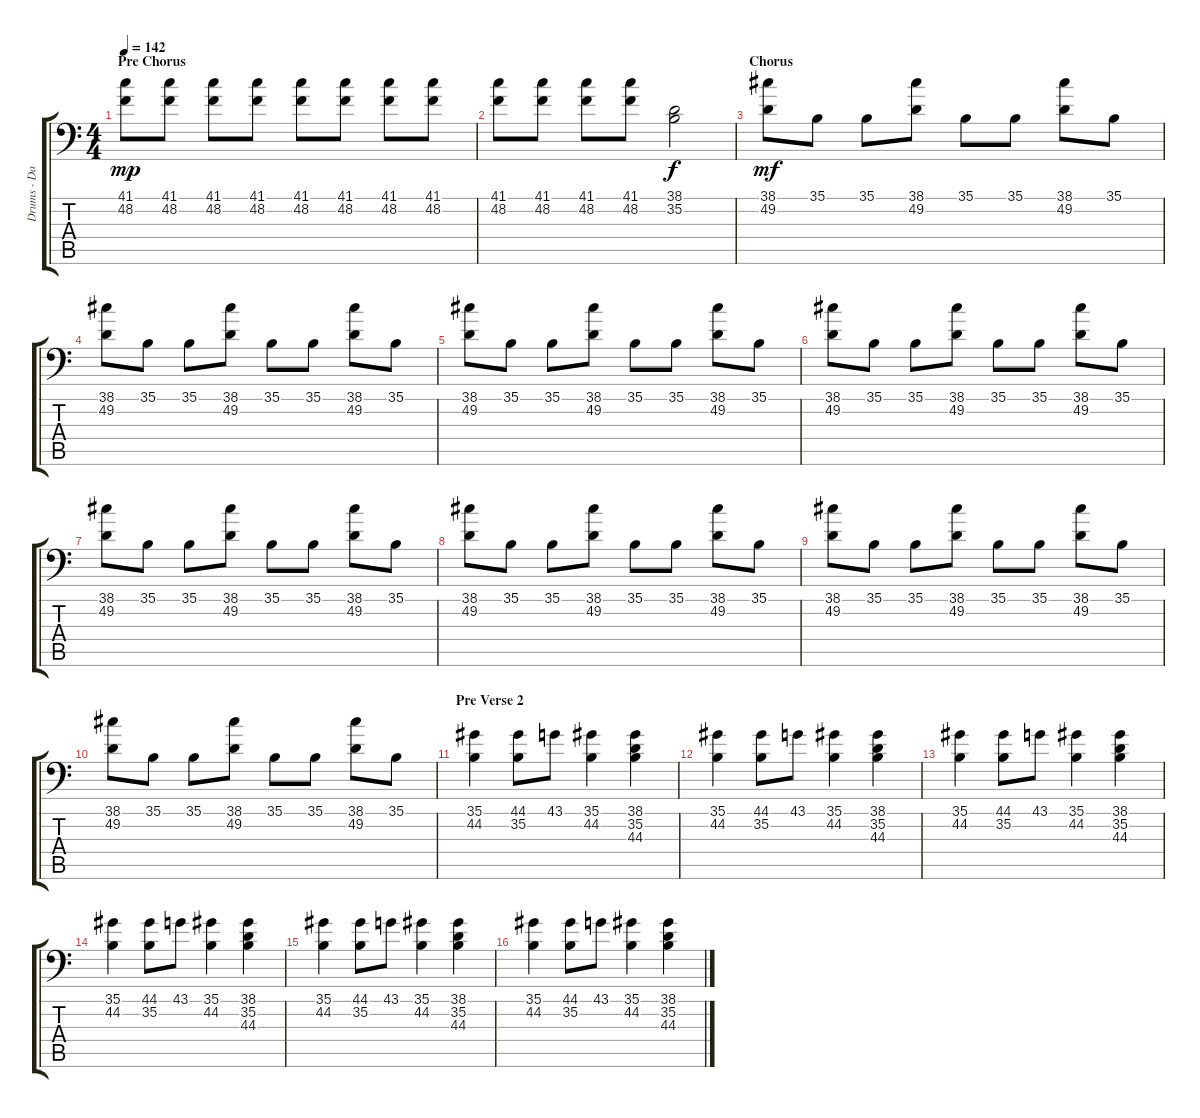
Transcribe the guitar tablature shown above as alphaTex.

\track ("Drums - Dan Flint" "Drums - Da") {instrument acousticgrandpiano}
\staff {score tabs}
\tuning (C-1 C-1 C-1 C-1 C-1 C-1) {hide}
\ts (4 4)
\section ("" "Pre Chorus")
\tempo 142
\clef f4
\ks c
(41.1 48.2).8{dy mp} (41.1 48.2).8 (41.1 48.2).8 (41.1 48.2).8 (41.1 48.2).8 (41.1 48.2).8 (41.1 48.2).8 (41.1 48.2).8 |
(41.1 48.2).8 (41.1 48.2).8 (41.1 48.2).8 (41.1 48.2).8 (38.1 35.2).2{dy f} |
\section ("" "Chorus")
(38.1 49.2).8{dy mf} 35.1.8 35.1.8 (38.1 49.2).8 35.1.8 35.1.8 (38.1 49.2).8 35.1.8 |
(38.1 49.2).8 35.1.8 35.1.8 (38.1 49.2).8 35.1.8 35.1.8 (38.1 49.2).8 35.1.8 |
(38.1 49.2).8 35.1.8 35.1.8 (38.1 49.2).8 35.1.8 35.1.8 (38.1 49.2).8 35.1.8 |
(38.1 49.2).8 35.1.8 35.1.8 (38.1 49.2).8 35.1.8 35.1.8 (38.1 49.2).8 35.1.8 |
(38.1 49.2).8 35.1.8 35.1.8 (38.1 49.2).8 35.1.8 35.1.8 (38.1 49.2).8 35.1.8 |
(38.1 49.2).8 35.1.8 35.1.8 (38.1 49.2).8 35.1.8 35.1.8 (38.1 49.2).8 35.1.8 |
(38.1 49.2).8 35.1.8 35.1.8 (38.1 49.2).8 35.1.8 35.1.8 (38.1 49.2).8 35.1.8 |
(38.1 49.2).8 35.1.8 35.1.8 (38.1 49.2).8 35.1.8 35.1.8 (38.1 49.2).8 35.1.8 |
\section ("" "Pre Verse 2")
(35.1 44.2).4 (44.1 35.2).8 43.1.8 (35.1 44.2).4 (38.1 35.2 44.3).4 |
(35.1 44.2).4 (44.1 35.2).8 43.1.8 (35.1 44.2).4 (38.1 35.2 44.3).4 |
(35.1 44.2).4 (44.1 35.2).8 43.1.8 (35.1 44.2).4 (38.1 35.2 44.3).4 |
(35.1 44.2).4 (44.1 35.2).8 43.1.8 (35.1 44.2).4 (38.1 35.2 44.3).4 |
(35.1 44.2).4 (44.1 35.2).8 43.1.8 (35.1 44.2).4 (38.1 35.2 44.3).4 |
(35.1 44.2).4 (44.1 35.2).8 43.1.8 (35.1 44.2).4 (38.1 35.2 44.3).4
